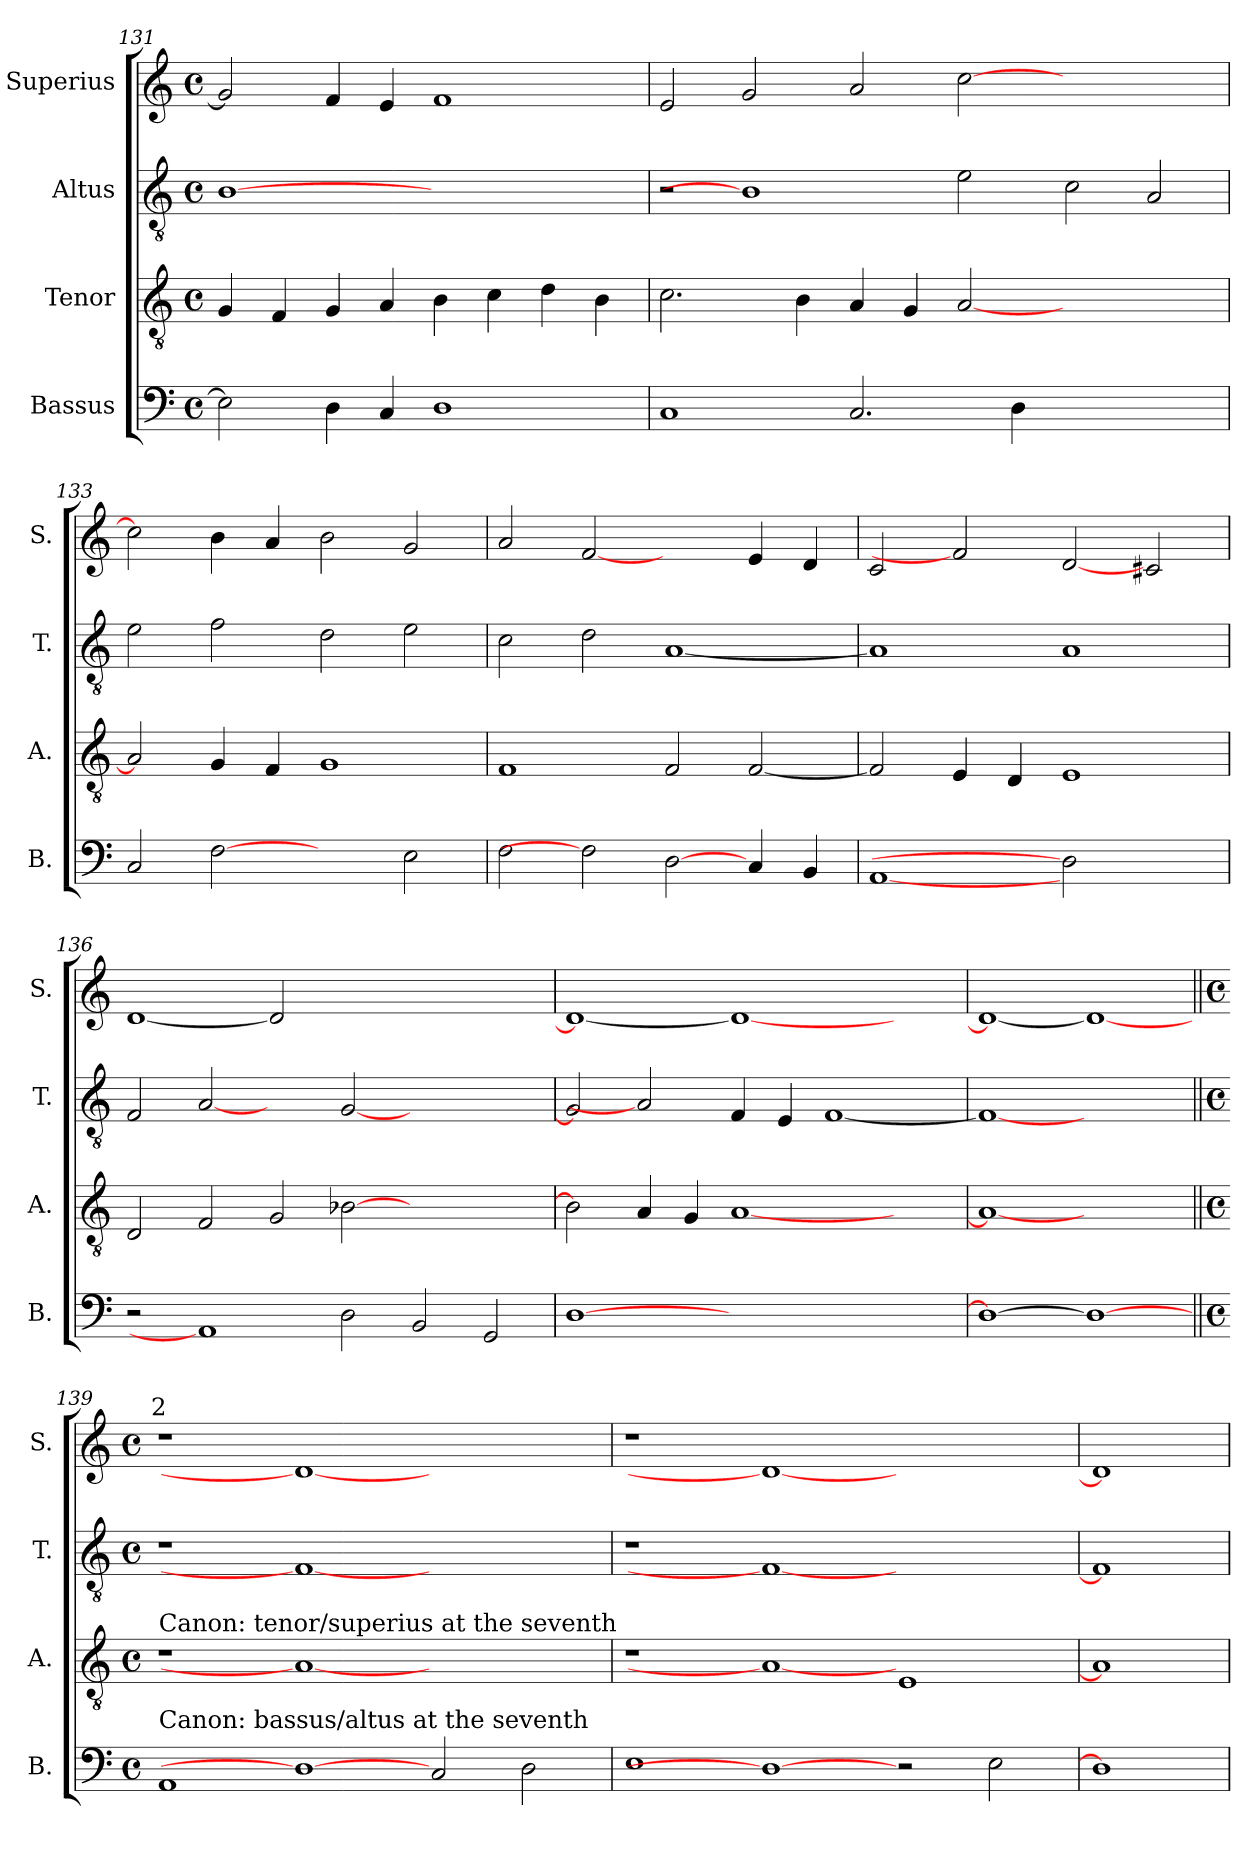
**kern	**kern	**kern	**kern
*part4	*part3	*part2	*part1
*staff4	*staff3	*staff2	*staff1
*I"Bassus	*I"Tenor	*I"Altus	*I"Superius
*I'B.	*I'A.	*I'T.	*I'S.
*clefF4	*clefGv2	*clefGv2	*clefG2
*	*ITrd7c12	*ITrd7c12	*
*k[]	*k[]	*k[]	*k[]
*C:	*C:	*C:	*C:
*M4/4	*M4/4	*M4/4	*M4/4
*met(c)	*met(c)	*met(c)	*met(c)
=131	=131	=131	=131
2Ei\]	4GGi/	[1BBi	2gi/]
.	4FFi/	.	.
4Di\	4GGi/	.	4fi/
4Ci/	4AAi/	.	4ei/
1Di	4BBi\	1ryy	1fi
.	4Ci\	.	.
.	4Di\	.	.
.	4BBi\	.	.
!!LO:LB:g=z
=132	=132	=132	=132
1Ci	2.Ci\	2r	2ei/
.	.	1BBi]	2gi/
.	4BBi\	.	.
2.Ci/	4AAi/	.	2ai/
.	4GGi/	.	.
.	[<2AAi/	2Ei\	[>2cci\
4Di\	.	.	.
1ryy	1ryy	2Ci\	1ryy
.	.	2AAi/	.
=133	=133	=133	=133
2Ci/	2AAi/]	2Ei\	2cci\]
[2Fi	4GGi/	2Fi\	4bi\
.	4FFi/	.	4ai/
2ryy	1GGi	2Di\	2bi\
2Ei\	.	2Ei\	2gi/
=134	=134	=134	=134
2Fi\	1FFi	2Ci\	2ai/
2Fi]	.	2Di\	[2fi
[2Di	2FFi/	[<1AAi	2ryy
4Ci/	[<2FFi/	.	4ei/
4BBi/	.	.	4di/
!!LO:PB:g=z
=135	=135	=135	=135
[1AAi	2FFi/]	1AAi]	2ci/
.	4EEi/	.	2fi]
.	4DDi/	.	.
2Di]	1EEi	1AAi	[2di
2ryy	.	.	2c#Xi/
=136	=136	=136	=136
2r	2DDi/	2FFi/	[<1di
1AAi]	2FFi/	[2AAi	.
.	2GGi/	2ryy	2di]
2Di\	[>2BB-Xi\	[<2GGi/	1.ryy
2BBi/	1ryy	1ryy	.
2GGi/	.	.	.
=137	=137	=137	=137
[>1Di	2BB-i\]	2GGi/]	1di_<
.	4AAi/	2AAi]	.
.	4GGi/	.	.
1.ryy	[<1AAi	4FFi/	1di_
.	.	4EEi/	.
.	.	[<1FFi	.
.	2ryy	.	2ryy
=138	=138	=138	=138
1Di_>	1AAi_<	1FFi_<	1di_<
1Di_	1ryy	1ryy	1di_
!!LO:LB:g=z
=139||	=139||	=139||	=139||
*M4/4	*M4/4	*M4/4	*M4/4
*met(c)	*met(c)	*met(c)	*met(c)
!	!	!	!LO:TX:cj:t=2
!	!LO:TX:a:t=Canon&colon; tenor/superius at the seventh	!	!
!LO:TX:a:t=Canon&colon; bassus/altus at the seventh	!	!	!
!	!LO:N:vis=1	!LO:N:vis=1	!LO:N:vis=1
1AAi	1r	1r	1r
1Di_	1AAi_	1FFi_	1di_
2Ci/	1ryy	1ryy	1ryy
2Di\	.	.	.
=140	=140	=140	=140
!	!	!LO:N:vis=1	!LO:N:vis=1
1Ei	1r	1r	1r
1Di_	1AAi_	1FFi_	1di_
2r	1EEi	1ryy	1ryy
2Ei\	.	.	.
=141	=141	=141	=141
1Di]	1AAi]	1FFi]	1di]
=	=	=	=
*-	*-	*-	*-
